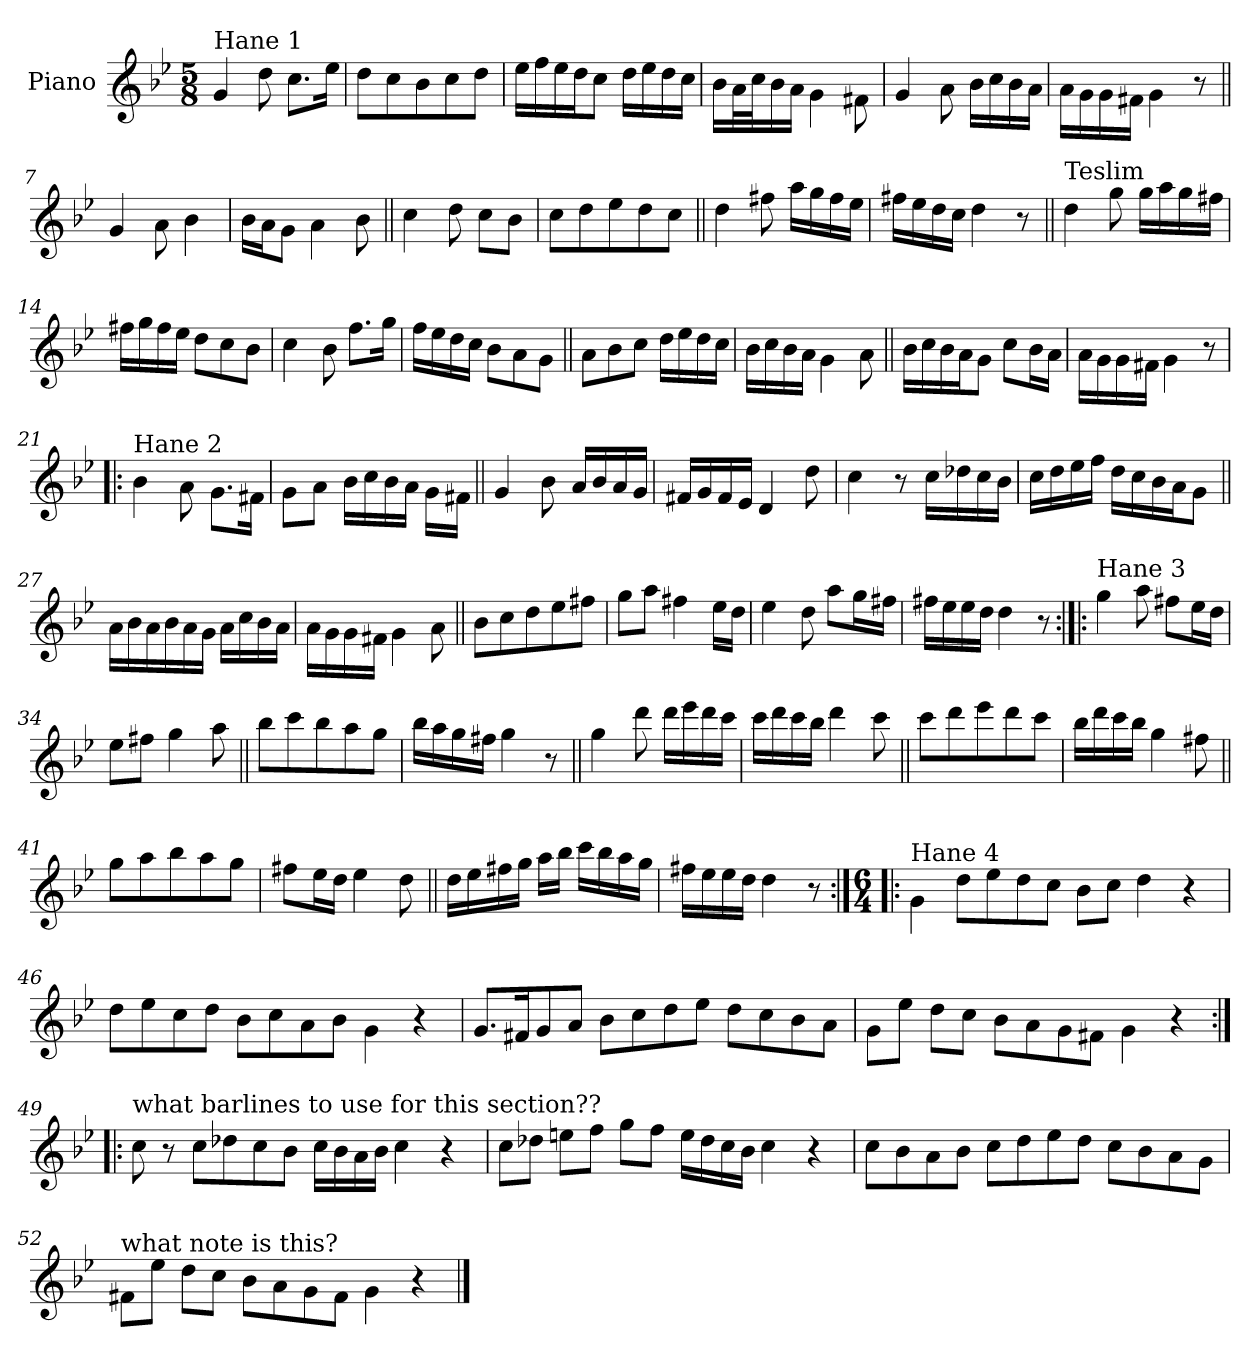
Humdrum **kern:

**kern
*part1
*staff1
*I"Piano
*I'Pno
*clefG2
*k[b-e-]
*B-:
*M5/8
=1
!LO:TX:a:t=Hane 1
4g/
8dd\
8.cc\L
16ee-\Jk
=2
8dd\L
8cc\
8b-\
8cc\
8dd\J
=3
16ee-\LL
16ff\
16ee-\
16dd\J
8cc\J
16dd\LL
16ee-\
16dd\
16cc\JJ
=4
16b-\LL
32a\L
32cc\J
16b-\
16a\JJ
4g\
8f#X\
!!LO:LB:g=z
=5
4g/
8a\
16b-\LL
16cc\
16b-\
16a\JJ
=6
16a\LL
16g\
16g\
16f#X\JJ
4g\
8r
=7||
4g/
8a\
4b-\
=8
16b-\LL
16a\J
8g\J
4a\
8b-\
=9||
4cc\
8dd\
8cc\L
8b-\J
=10
8cc\L
8dd\
8ee-\
8dd\
8cc\J
!!LO:LB:g=z
=11||
4dd\
8ff#X\
16aa\LL
16gg\
16ff#\
16ee-\JJ
=12
16ff#X\LL
16ee-\
16dd\
16cc\JJ
4dd\
8r
=13||
!LO:TX:a:t=Teslim
4dd\
8gg\
16gg\LL
16aa\
16gg\
16ff#X\JJ
=14
16ff#X\LL
16gg\
16ff#\
16ee-\JJ
8dd\L
8cc\
8b-\J
=15
4cc\
8b-\
8.ff\L
16gg\Jk
!!LO:LB:g=z
=16
16ff\LL
16ee-\
16dd\
16cc\JJ
8b-\L
8a\
8g\J
=17||
8a\L
8b-\
8cc\J
16dd\LL
16ee-\
16dd\
16cc\JJ
=18
16b-\LL
16cc\
16b-\
16a\JJ
4g\
8a\
=19||
16b-\LL
16cc\
16b-\
16a\J
8g\J
8cc\L
16b-\L
16a\JJ
=20
16a\LL
16g\
16g\
16f#X\JJ
4g\
8r
!!LO:LB:g=z
=21!|:
!LO:TX:a:t=Hane 2
4b-\
8a\
8.g\L
16f#X\Jk
=22
8g\L
8a\J
16b-\LL
16cc\
16b-\
16a\JJ
16g\LL
16f#X\JJ
=23||
4g/
8b-\
16a/LL
16b-/
16a/
16g/JJ
=24
16f#X/LL
16g/
16f#/
16e-/JJ
4d/
8dd\
=25
4cc\
8r
16cc\LL
16dd-X\
16cc\
16b-\JJ
!!LO:LB:g=z
=26
16cc\LL
16dd\
16ee-\
16ff\JJ
16dd\LL
16cc\
16b-\
16a\J
8g\J
=27||
16a\LL
16b-\
16a\
16b-\
16a\
16g\JJ
16a\LL
16cc\
16b-\
16a\JJ
=28
16a\LL
16g\
16g\
16f#X\JJ
4g\
8a\
=29||
8b-\L
8cc\
8dd\
8ee-\
8ff#X\J
=30
8gg\L
8aa\J
4ff#X\
16ee-\LL
16dd\JJ
!!LO:LB:g=z
=31
4ee-\
8dd\
8aa\L
16gg\L
16ff#X\JJ
=32
16ff#X\LL
16ee-\
16ee-\
16dd\JJ
4dd\
8r
=33:|!|:
!LO:TX:a:t=Hane 3
4gg\
8aa\
8ff#X\L
16ee-\L
16dd\JJ
=34
8ee-\L
8ff#X\J
4gg\
8aa\
=35||
8bb-\L
8ccc\
8bb-\
8aa\
8gg\J
!!LO:LB:g=z
=36
16bb-\LL
16aa\
16gg\
16ff#X\JJ
4gg\
8r
=37||
4gg\
8ddd\
16ddd\LL
16eee-\
16ddd\
16ccc\JJ
=38
16ccc\LL
16ddd\
16ccc\
16bb-\JJ
4ddd\
8ccc\
=39||
8ccc\L
8ddd\
8eee-\
8ddd\
8ccc\J
=40
16bb-\LL
16ddd\
16ccc\
16bb-\JJ
4gg\
8ff#X\
!!LO:LB:g=z
=41||
8gg\L
8aa\
8bb-\
8aa\
8gg\J
=42
8ff#X\L
16ee-\L
16dd\JJ
4ee-\
8dd\
=43||
16dd\LL
16ee-\
16ff#X\
16gg\JJ
16aa\LL
16bb-\JJ
16ccc\LL
16bb-\
16aa\
16gg\JJ
=44
16ff#X\LL
16ee-\
16ee-\
16dd\JJ
4dd\
8r
=45:|!|:
*M6/4
!LO:TX:a:t=Hane 4
4g\
8dd\L
8ee-\
8dd\
8cc\J
8b-\L
8cc\J
4dd\
4r
!!LO:LB:g=z
=46
8dd\L
8ee-\
8cc\
8dd\J
8b-\L
8cc\
8a\
8b-\J
4g\
4r
=47
8.g/L
16f#X/K
8g/
8a/J
8b-\L
8cc\
8dd\
8ee-\J
8dd\L
8cc\
8b-\
8a\J
=48
8g\L
8ee-\J
8dd\L
8cc\J
8b-\L
8a\
8g\
8f#X\J
4g\
4r
!!LO:PB:g=z
=49:|!|:
!LO:TX:a:t=what barlines to use for this section??
8cc\
8r
8cc\L
8dd-X\
8cc\
8b-\J
16cc\LL
16b-\
16a\
16b-\JJ
4cc\
4r
=50
8cc\L
8dd-X\J
8een\L
8ff\J
8gg\L
8ff\J
16ee\LL
16dd-\
16cc\
16b-\JJ
4cc\
4r
=51
8cc\L
8b-\
8a\
8b-\J
8cc\L
8dd\
8ee-\
8dd\J
8cc\L
8b-\
8a\
8g\J
=52
!LO:TX:a:t=what note is this?
8f#X\L
8ee-\J
8dd\L
8cc\J
8b-\L
8a\
8g\
8f#\J
4g\
4r
==
*-
